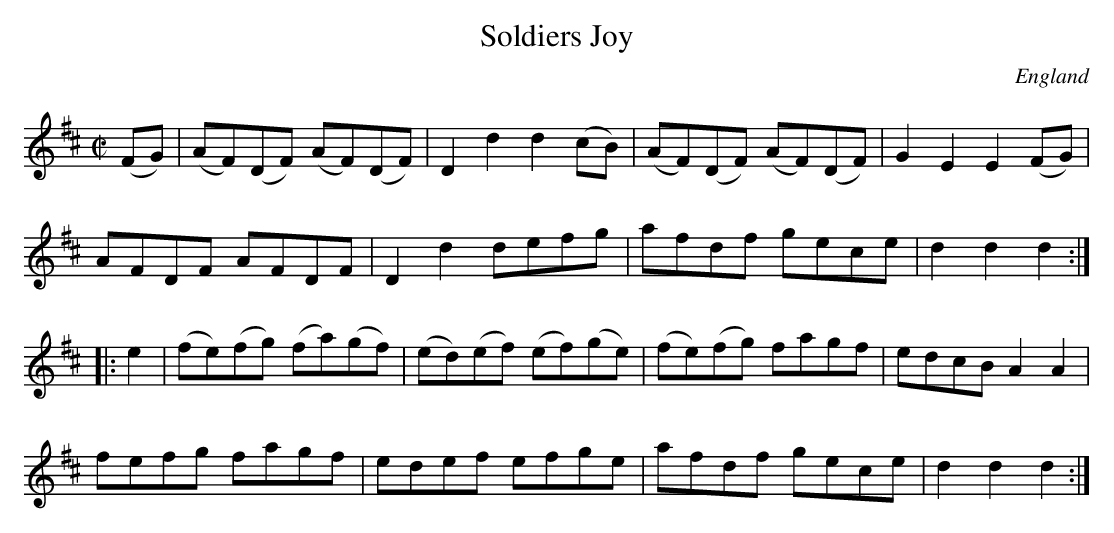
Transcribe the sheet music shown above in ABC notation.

X:1
T:Soldiers Joy
L:1/8
M:C|
O:England
K:D
(FG) |\
(AF)(DF) (AF)(DF) | D2d2 d2(cB) | (AF)(DF) (AF)(DF) | G2E2 E2(FG) |
AFDF AFDF | D2d2 defg | afdf gece | d2d2 d2::
e2 |\
(fe)(fg) (fa)(gf) | (ed)(ef) (ef)(ge) |(fe)(fg) fagf | edcB A2A2 |
fefg fagf | edef efge | afdf gece | d2d2 d2 :|
